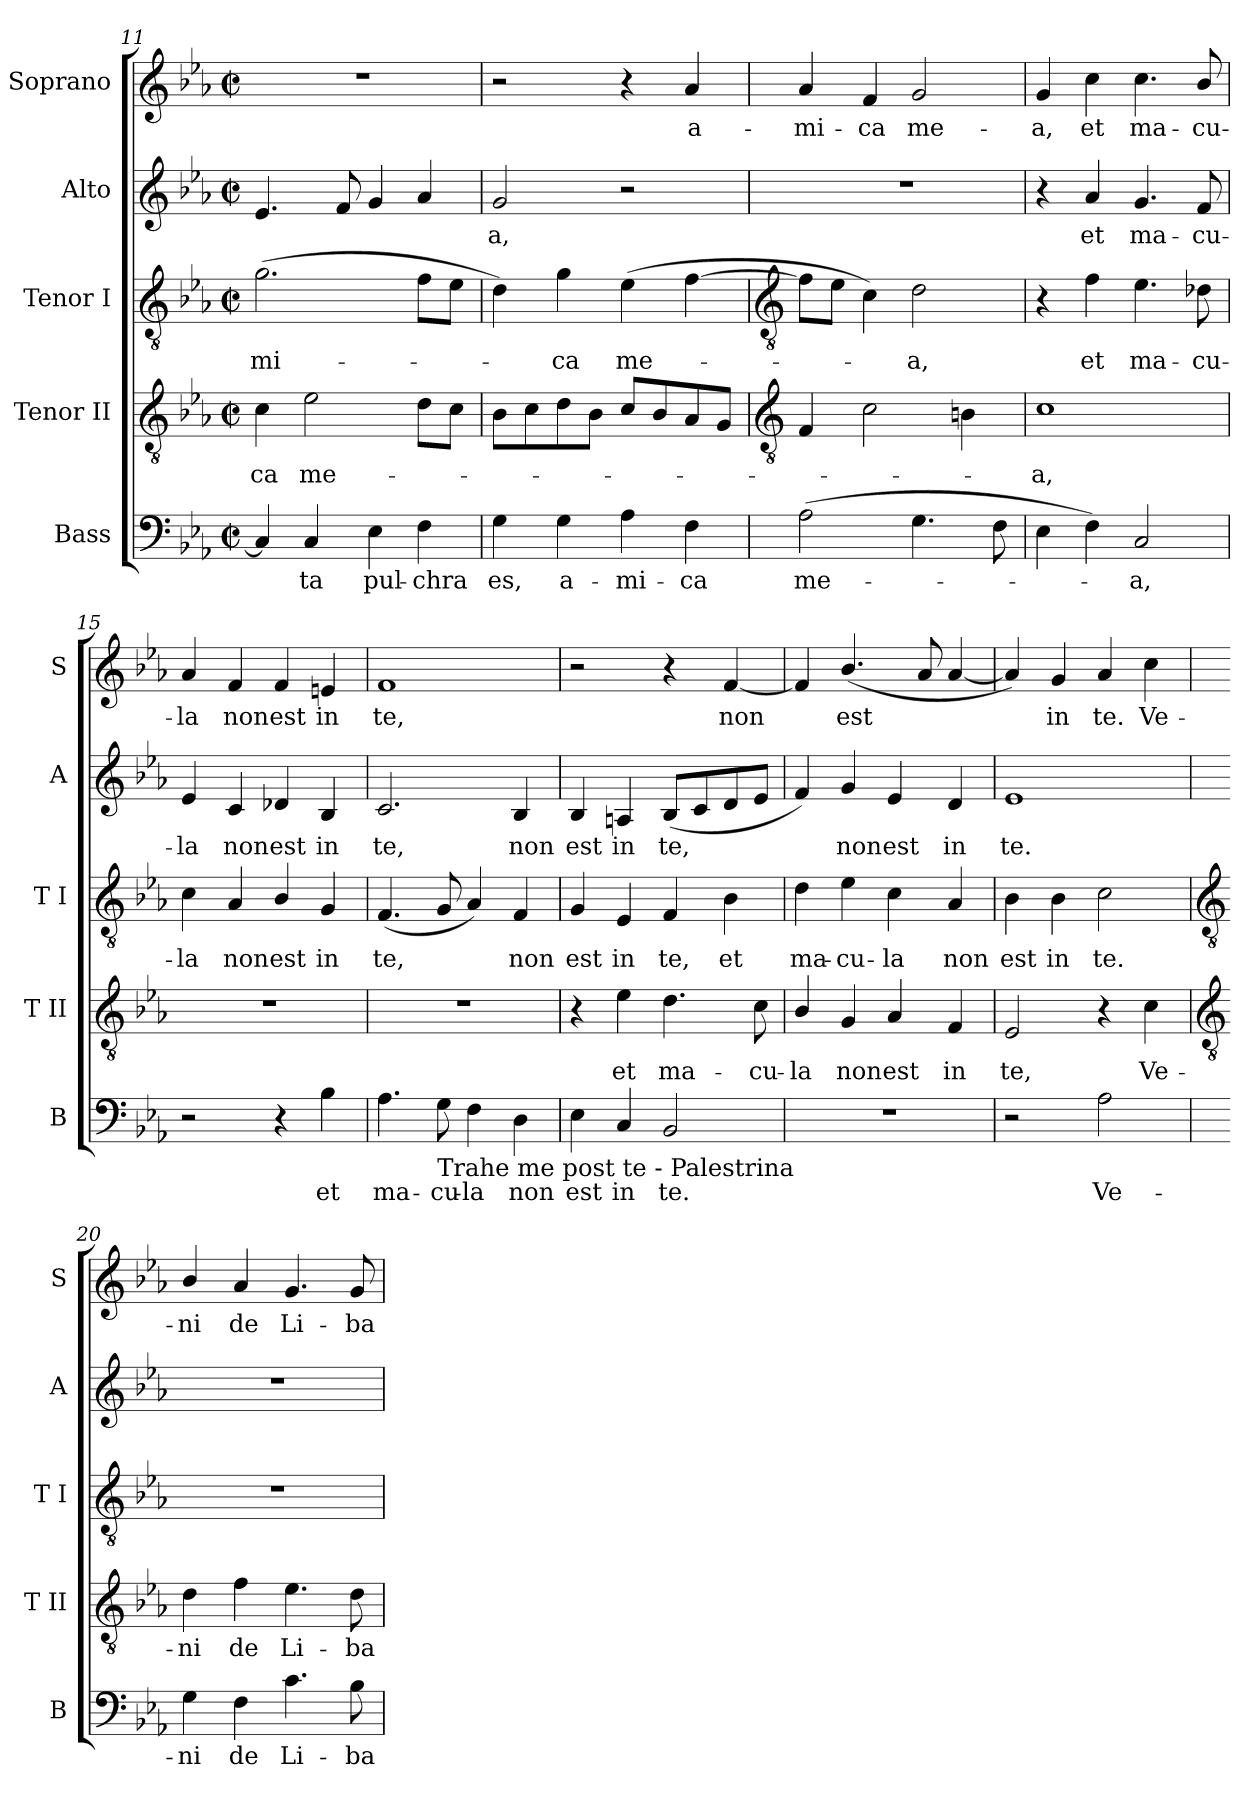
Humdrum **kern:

**kern	**text	**kern	**text	**kern	**text	**kern	**text	**kern	**text
*part5	*part5	*part4	*part4	*part3	*part3	*part2	*part2	*part1	*part1
*staff5	*staff5	*staff4	*staff4	*staff3	*staff3	*staff2	*staff2	*staff1	*staff1
*I"Bass	*	*I"Tenor II	*	*I"Tenor I	*	*I"Alto	*	*I"Soprano	*
*I'B	*	*I'T II	*	*I'T I	*	*I'A	*	*I'S	*
*clefF4	*	*clefGv2	*	*clefGv2	*	*clefG2	*	*clefG2	*
*k[b-e-a-]	*	*k[b-e-a-]	*	*k[b-e-a-]	*	*k[b-e-a-]	*	*k[b-e-a-]	*
*E-:	*	*E-:	*	*E-:	*	*E-:	*	*E-:	*
*M2/2	*	*M2/2	*	*M2/2	*	*M2/2	*	*M2/2	*
*met(c|)	*	*met(c|)	*	*met(c|)	*	*met(c|)	*	*met(c|)	*
=11	=11	=11	=11	=11	=11	=11	=11	=11	=11
!	!	!	!LO:LY:b	!	!LO:LY:b	!	!	!	!
4C]	.	4c	-ca	(>2.g	-mi-	4.e-	.	1r	.
!	!LO:LY:b	!	!LO:LY:b	!	!	!	!	!	!
4C	ta	2e-	me-	.	.	.	.	.	.
.	.	.	.	.	.	8f	.	.	.
!	!LO:LY:b	!	!	!	!	!	!	!	!
4E-	pul-	.	.	.	.	4g	.	.	.
!	!LO:LY:b	!	!	!	!	!	!	!	!
4F	-chra	8dL	.	8fL	.	4a-	.	.	.
.	.	8cJ	.	8e-J	.	.	.	.	.
=12	=12	=12	=12	=12	=12	=12	=12	=12	=12
!	!LO:LY:b	!	!	!	!	!	!LO:LY:b	!	!
4G	es,	8B-L	.	4d)	.	2g	a,	2r	.
.	.	8c	.	.	.	.	.	.	.
!	!LO:LY:b	!	!	!	!LO:LY:b	!	!	!	!
4G	a-	8d	.	4g	ca	.	.	.	.
.	.	8B-J	.	.	.	.	.	.	.
!	!LO:LY:b	!	!	!	!LO:LY:b	!	!	!	!
4A-	-mi-	8cL	.	(>4e-	me-	2r	.	4r	.
.	.	8B-	.	.	.	.	.	.	.
!	!LO:LY:b	!	!	!	!	!	!	!	!LO:LY:b
4F	-ca	8A-	.	[4f	.	.	.	4a-	a-
.	.	8GJ	.	.	.	.	.	.	.
!!LO:LB:g=z
=13	=13	=13	=13	=13	=13	=13	=13	=13	=13
*	*	*clefGv2	*	*clefGv2	*	*	*	*	*
!	!LO:LY:b	!	!	!	!	!	!	!	!LO:LY:b
(>2A-	me-	4F	.	8fL]	.	1r	.	4a-	-mi-
.	.	.	.	8e-J	.	.	.	.	.
!	!	!	!	!	!	!	!	!	!LO:LY:b
.	.	2c	.	4c)	.	.	.	4f	-ca
!	!	!	!	!	!LO:LY:b	!	!	!	!LO:LY:b
4.G	.	.	.	2d	a,	.	.	2g	me-
.	.	4Bn	.	.	.	.	.	.	.
8F	.	.	.	.	.	.	.	.	.
=14	=14	=14	=14	=14	=14	=14	=14	=14	=14
!	!	!	!LO:LY:b	!	!	!	!	!	!LO:LY:b
4E-	.	1c	a,	4r	.	4r	.	4g	-a,
!	!	!	!	!	!LO:LY:b	!	!LO:LY:b	!	!LO:LY:b
4F)	.	.	.	4f	et	4a-	et	4cc	et
!	!LO:LY:b	!	!	!	!LO:LY:b	!	!LO:LY:b	!	!LO:LY:b
2C	a,	.	.	4.e-	ma-	4.g	ma-	4.cc	ma-
!	!	!	!	!	!LO:LY:b	!	!LO:LY:b	!	!LO:LY:b
.	.	.	.	8d-X	-cu-	8f	-cu-	8b-/	-cu-
=15	=15	=15	=15	=15	=15	=15	=15	=15	=15
!	!	!	!	!	!LO:LY:b	!	!LO:LY:b	!	!LO:LY:b
2r	.	1r	.	4c	-la	4e-	-la	4a-	-la
!	!	!	!	!	!LO:LY:b	!	!LO:LY:b	!	!LO:LY:b
.	.	.	.	4A-	non	4c	non	4f	non
!	!	!	!	!	!LO:LY:b	!	!LO:LY:b	!	!LO:LY:b
4r	.	.	.	4B-/	est	4d-X	est	4f	est
!	!LO:LY:b	!	!	!	!LO:LY:b	!	!LO:LY:b	!	!LO:LY:b
4B-	et	.	.	4G	in	4B-	in	4en	in
=16	=16	=16	=16	=16	=16	=16	=16	=16	=16
!	!LO:LY:b	!	!	!	!LO:LY:b	!	!LO:LY:b	!	!LO:LY:b
4.A-	ma-	1r	.	(<4.F	te,	2.c	te,	1f	te,
!LO:TX:b:t=Trahe me post te - Palestrina	!	!	!	!	!	!	!	!	!
!	!LO:LY:b	!	!	!	!	!	!	!	!
8G	-cu-	.	.	8G	.	.	.	.	.
!	!LO:LY:b	!	!	!	!	!	!	!	!
4F	-la	.	.	4A-)	.	.	.	.	.
!	!LO:LY:b	!	!	!	!LO:LY:b	!	!LO:LY:b	!	!
4D	non	.	.	4F	non	4B-	non	.	.
=17	=17	=17	=17	=17	=17	=17	=17	=17	=17
!	!LO:LY:b	!	!	!	!LO:LY:b	!	!LO:LY:b	!	!
4E-	est	4r	.	4G	est	4B-	est	2r	.
!	!LO:LY:b	!	!LO:LY:b	!	!LO:LY:b	!	!LO:LY:b	!	!
4C	in	4e-	et	4E-	in	4An	in	.	.
!	!LO:LY:b	!	!LO:LY:b	!	!LO:LY:b	!	!LO:LY:b	!	!
2BB-	te.	4.d	ma-	4F	te,	(<8B-L	te,	4r	.
.	.	.	.	.	.	8c	.	.	.
!	!	!	!	!	!LO:LY:b	!	!	!	!LO:LY:b
.	.	.	.	4B-	et	8d	.	[4f	non
!	!	!	!LO:LY:b	!	!	!	!	!	!
.	.	8c	-cu-	.	.	8e-J	.	.	.
=18	=18	=18	=18	=18	=18	=18	=18	=18	=18
!	!	!	!LO:LY:b	!	!LO:LY:b	!	!	!	!
1r	.	4B-/	-la	4d	ma-	4f)	.	4f]	.
!	!	!	!LO:LY:b	!	!LO:LY:b	!	!LO:LY:b	!	!LO:LY:b
.	.	4G	non	4e-	-cu-	4g	non	(<4.b-/	est
!	!	!	!LO:LY:b	!	!LO:LY:b	!	!LO:LY:b	!	!
.	.	4A-	est	4c	-la	4e-	est	.	.
.	.	.	.	.	.	.	.	8a-	.
!	!	!	!LO:LY:b	!	!LO:LY:b	!	!LO:LY:b	!	!
.	.	4F	in	4A-	non	4d	in	[4a-	.
=19	=19	=19	=19	=19	=19	=19	=19	=19	=19
!	!	!	!LO:LY:b	!	!LO:LY:b	!	!LO:LY:b	!	!
2r	.	2E-	te,	4B-	est	1e-	te.	4a-])	.
!	!	!	!	!	!LO:LY:b	!	!	!	!LO:LY:b
.	.	.	.	4B-	in	.	.	4g	in
!	!LO:LY:b	!	!	!	!LO:LY:b	!	!	!	!LO:LY:b
2A-	Ve-	4r	.	2c	te.	.	.	4a-	te.
!	!	!	!LO:LY:b	!	!	!	!	!	!LO:LY:b
.	.	4c	Ve-	.	.	.	.	4cc	Ve-
!!LO:LB:g=z
=20	=20	=20	=20	=20	=20	=20	=20	=20	=20
*	*	*clefGv2	*	*clefGv2	*	*	*	*	*
!	!LO:LY:b	!	!LO:LY:b	!	!	!	!	!	!LO:LY:b
4G	-ni	4d	-ni	1r	.	1r	.	4b-/	-ni
!	!LO:LY:b	!	!LO:LY:b	!	!	!	!	!	!LO:LY:b
4F	de	4f	de	.	.	.	.	4a-	de
!	!LO:LY:b	!	!LO:LY:b	!	!	!	!	!	!LO:LY:b
4.c	Li-	4.e-	Li-	.	.	.	.	4.g	Li-
!	!LO:LY:b	!	!LO:LY:b	!	!	!	!	!	!LO:LY:b
8B-	-ba-	8d	-ba-	.	.	.	.	8g	-ba-
=	=	=	=	=	=	=	=	=	=
*-	*-	*-	*-	*-	*-	*-	*-	*-	*-
